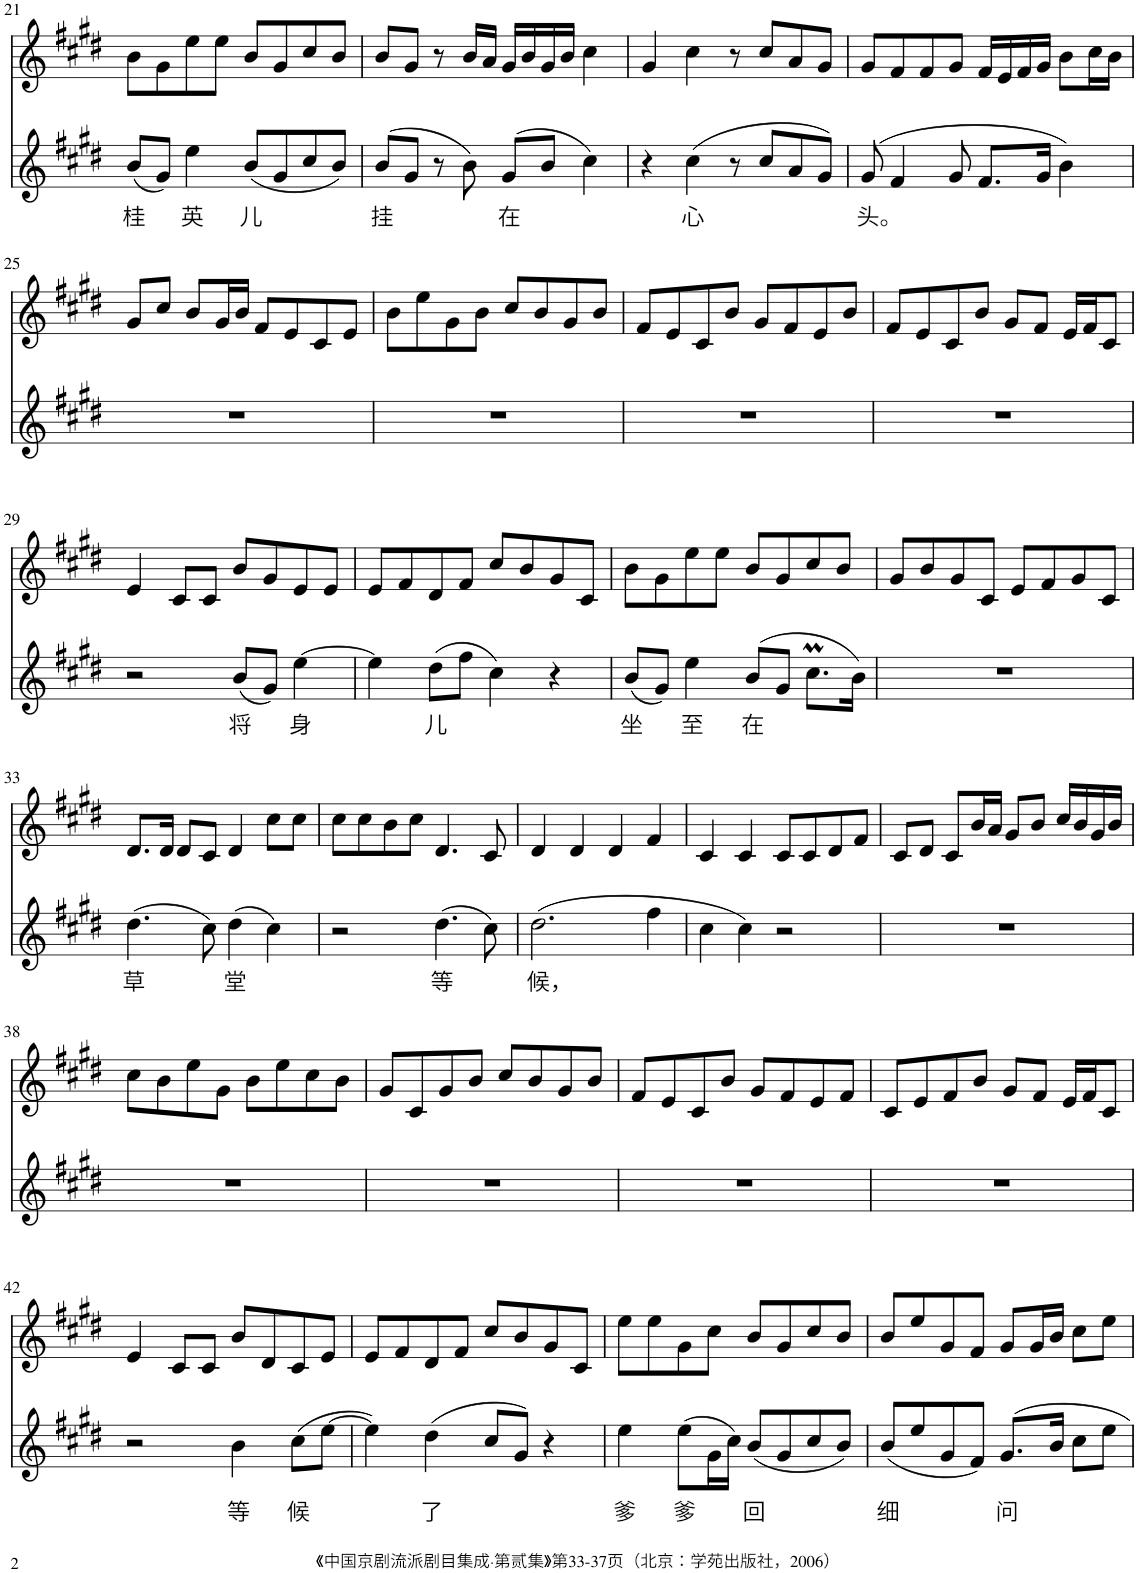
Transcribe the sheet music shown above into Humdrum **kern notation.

**kern	**text	**kern
*part2	*part2	*part1
*staff2	*staff2	*staff1
*I"Piano	*	*I"Piano
*I'Pno	*	*I'Pno
!!LO:PB:g=z
*clefG2	*	*clefG2
*k[f#c#g#d#]	*	*k[f#c#g#d#]
*M4/4	*	*M4/4
=21	=21	=21
!	!LO:LY:b	!
(8b/L	桂	8b\L
8g#/J)	.	8g#\
!	!LO:LY:b	!
4ee\	英	8ee\
.	.	8ee\J
!	!LO:LY:b	!
(8b/L	儿	8b/L
8g#/	.	8g#/
8cc#/	.	8cc#/
8b/J)	.	8b/J
=22	=22	=22
!	!LO:LY:b	!
(8b/L	挂	8b/L
8g#/J	.	8g#/J
8r	.	8r
8b\)	.	16b/LL
.	.	16a/JJ
!	!LO:LY:b	!
(8g#/L	在	16g#/LL
.	.	16b/
8b/J	.	16g#/
.	.	16b/JJ
4cc#\)	.	4cc#\
=23	=23	=23
4r	.	4g#/
!	!LO:LY:b	!
(4cc#\	心	4cc#\
8r	.	8r
8cc#/L	.	8cc#/L
8a/	.	8a/
8g#/J)	.	8g#/J
=24	=24	=24
!	!LO:LY:b	!
(8g#/	头。	8g#/L
4f#/	.	8f#/
.	.	8f#/
8g#/	.	8g#/J
8.f#/L	.	16f#/LL
.	.	16e/
.	.	16f#/
16g#/Jk	.	16g#/JJ
4b\)	.	8b\L
.	.	16cc#\L
.	.	16b\JJ
!!LO:LB:g=z
=25	=25	=25
1r	.	8g#/L
.	.	8cc#/J
.	.	8b/L
.	.	16g#/L
.	.	16b/JJ
.	.	8f#/L
.	.	8e/
.	.	8c#/
.	.	8e/J
=26	=26	=26
1r	.	8b\L
.	.	8ee\
.	.	8g#\
.	.	8b\J
.	.	8cc#/L
.	.	8b/
.	.	8g#/
.	.	8b/J
=27	=27	=27
1r	.	8f#/L
.	.	8e/
.	.	8c#/
.	.	8b/J
.	.	8g#/L
.	.	8f#/
.	.	8e/
.	.	8b/J
=28	=28	=28
1r	.	8f#/L
.	.	8e/
.	.	8c#/
.	.	8b/J
.	.	8g#/L
.	.	8f#/J
.	.	16e/LL
.	.	16f#/J
.	.	8c#/J
!!LO:LB:g=z
=29	=29	=29
2r	.	4e/
.	.	8c#/L
.	.	8c#/J
!	!LO:LY:b	!
(8b/L	将	8b/L
8g#/J)	.	8g#/
!	!LO:LY:b	!
[4ee\	身	8e/
.	.	8e/J
=30	=30	=30
4ee\]	.	8e/L
.	.	8f#/
!	!LO:LY:b	!
(8dd#\L	儿	8d#/
8ff#\J	.	8f#/J
4cc#\)	.	8cc#/L
.	.	8b/
4r	.	8g#/
.	.	8c#/J
=31	=31	=31
!	!LO:LY:b	!
(8b/L	坐	8b\L
8g#/J)	.	8g#\
!	!LO:LY:b	!
4ee\	至	8ee\
.	.	8ee\J
!	!LO:LY:b	!
(8b/L	在	8b/L
8g#/J	.	8g#/
8.cc#M\L	.	8cc#/
.	.	8b/J
16b\Jk)	.	.
=32	=32	=32
1r	.	8g#/L
.	.	8b/
.	.	8g#/
.	.	8c#/J
.	.	8e/L
.	.	8f#/
.	.	8g#/
.	.	8c#/J
!!LO:LB:g=z
=33	=33	=33
!	!LO:LY:b	!
(4.dd#\	草	8.d#/L
.	.	16d#/Jk
.	.	8d#/L
8cc#\)	.	8c#/J
!	!LO:LY:b	!
(4dd#\	堂	4d#/
4cc#\)	.	8cc#\L
.	.	8cc#\J
=34	=34	=34
2r	.	8cc#\L
.	.	8cc#\
.	.	8b\
.	.	8cc#\J
!	!LO:LY:b	!
(4.dd#\	等	4.d#/
8cc#\)	.	8c#/
=35	=35	=35
!	!LO:LY:b	!
(2.dd#\	候，	4d#/
.	.	4d#/
.	.	4d#/
4ff#\	.	4f#/
=36	=36	=36
4cc#\	.	4c#/
4cc#\)	.	4c#/
2r	.	8c#/L
.	.	8c#/
.	.	8d#/
.	.	8f#/J
=37	=37	=37
1r	.	8c#/L
.	.	8d#/J
.	.	8c#/L
.	.	16b/L
.	.	16a/JJ
.	.	8g#/L
.	.	8b/J
.	.	16cc#/LL
.	.	16b/
.	.	16g#/
.	.	16b/JJ
!!LO:LB:g=z
=38	=38	=38
1r	.	8cc#\L
.	.	8b\
.	.	8ee\
.	.	8g#\J
.	.	8b\L
.	.	8ee\
.	.	8cc#\
.	.	8b\J
=39	=39	=39
1r	.	8g#/L
.	.	8c#/
.	.	8g#/
.	.	8b/J
.	.	8cc#/L
.	.	8b/
.	.	8g#/
.	.	8b/J
=40	=40	=40
1r	.	8f#/L
.	.	8e/
.	.	8c#/
.	.	8b/J
.	.	8g#/L
.	.	8f#/
.	.	8e/
.	.	8f#/J
=41	=41	=41
1r	.	8c#/L
.	.	8e/
.	.	8f#/
.	.	8b/J
.	.	8g#/L
.	.	8f#/J
.	.	16e/LL
.	.	16f#/J
.	.	8c#/J
!!LO:LB:g=z
=42	=42	=42
2r	.	4e/
.	.	8c#/L
.	.	8c#/J
!	!LO:LY:b	!
4b\	等	8b/L
.	.	8d#/
!	!LO:LY:b	!
(8cc#\L	候	8c#/
[8ee\J	.	8e/J
=43	=43	=43
4ee\])	.	8e/L
.	.	8f#/
!	!LO:LY:b	!
(4dd#\	了	8d#/
.	.	8f#/J
8cc#/L	.	8cc#/L
8g#/J)	.	8b/
4r	.	8g#/
.	.	8c#/J
=44	=44	=44
!	!LO:LY:b	!
4ee\	爹	8ee\L
.	.	8ee\
!	!LO:LY:b	!
(8ee\L	爹	8g#\
16g#\L	.	8cc#\J
16cc#\JJ)	.	.
!	!LO:LY:b	!
(8b/L	回	8b/L
8g#/	.	8g#/
8cc#/	.	8cc#/
8b/J)	.	8b/J
=45	=45	=45
!	!LO:LY:b	!
(8b/L	细	8b/L
8ee/	.	8ee/
8g#/	.	8g#/
8f#/J)	.	8f#/J
!	!LO:LY:b	!
8.g#/L	问	8g#/L
.	.	16g#/L
16b/Jk	.	16b/JJ
8cc#\L	.	8cc#\L
8ee\J	.	8ee\J
=	=	=
*-	*-	*-
